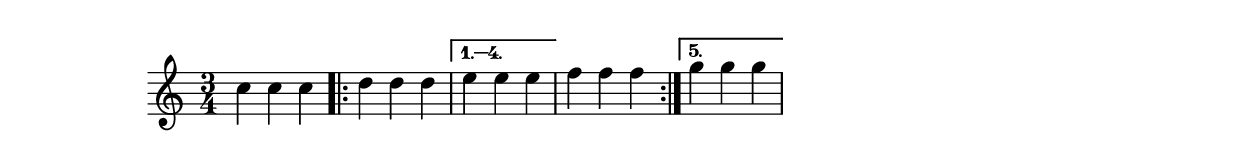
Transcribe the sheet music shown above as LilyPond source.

%% Do not edit this file; it is auto-generated from LSR http://lsr.dsi.unimi.it
%% This file is in the public domain.
\version "2.11.57"

\header {
  lsrtags = "repeats"

  texidoc = "
By default, the volta brackets will be drawn over all of the
alternative music, but it is possible to shorten them by setting
@code{voltaSpannerDuration}.  In the next example, the bracket only
lasts one measure, which is a duration of 3/4. 

"
  doctitle = "Shortening volta brackets"
} % begin verbatim
\relative c'' {
  \time 3/4
  c4 c c
  \set Score.voltaSpannerDuration = #(ly:make-moment 3 4)
  \repeat volta 5 { d4 d d }
  \alternative {
    {
      e4 e e
      f4 f f
    }
    { g4 g g }
  }
}
